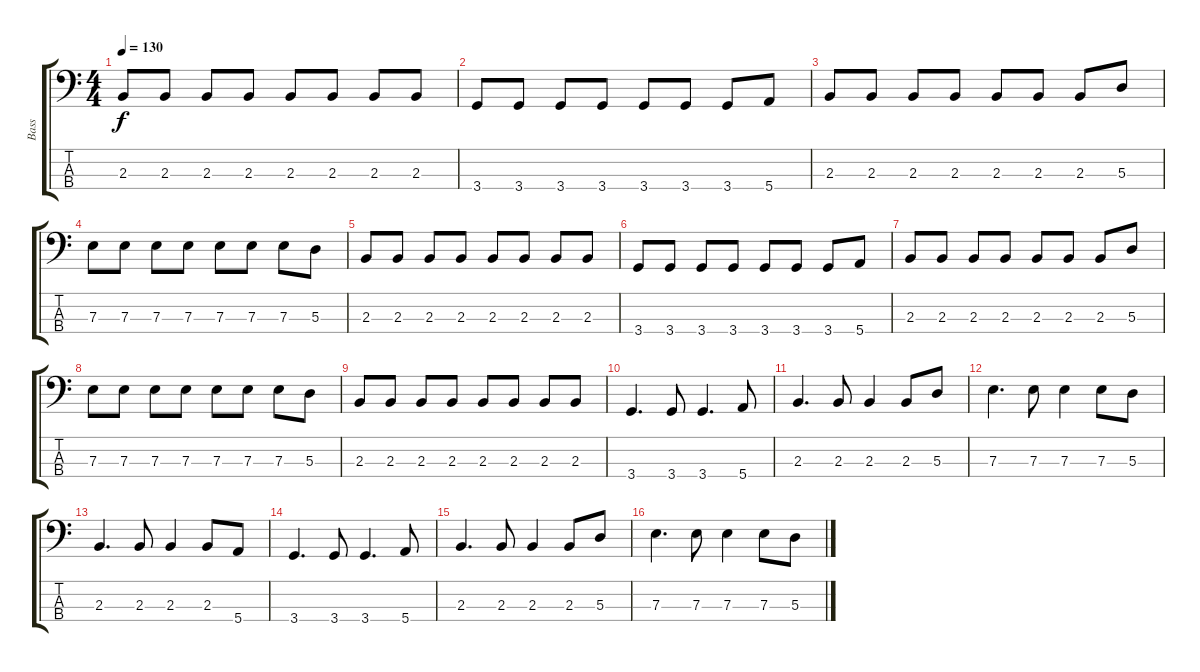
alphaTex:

\track ("Bass" "Bass") {instrument electricbassfinger}
\staff {score tabs}
\tuning (G2 D2 A1 E1) {hide}
\ts (4 4)
\tempo 130
\clef f4
\ks c
2.3.8{dy f} 2.3.8 2.3.8 2.3.8 2.3.8 2.3.8 2.3.8 2.3.8 |
3.4.8 3.4.8 3.4.8 3.4.8 3.4.8 3.4.8 3.4.8 5.4.8 |
2.3.8 2.3.8 2.3.8 2.3.8 2.3.8 2.3.8 2.3.8 5.3.8 |
7.3.8 7.3.8 7.3.8 7.3.8 7.3.8 7.3.8 7.3.8 5.3.8 |
2.3.8 2.3.8 2.3.8 2.3.8 2.3.8 2.3.8 2.3.8 2.3.8 |
3.4.8 3.4.8 3.4.8 3.4.8 3.4.8 3.4.8 3.4.8 5.4.8 |
2.3.8 2.3.8 2.3.8 2.3.8 2.3.8 2.3.8 2.3.8 5.3.8 |
7.3.8 7.3.8 7.3.8 7.3.8 7.3.8 7.3.8 7.3.8 5.3.8 |
2.3.8 2.3.8 2.3.8 2.3.8 2.3.8 2.3.8 2.3.8 2.3.8 |
3.4.4{d} 3.4.8 3.4.4{d} 5.4.8 |
2.3.4{d} 2.3.8 2.3.4 2.3.8 5.3.8 |
7.3.4{d} 7.3.8 7.3.4 7.3.8 5.3.8 |
2.3.4{d} 2.3.8 2.3.4 2.3.8 5.4.8 |
3.4.4{d} 3.4.8 3.4.4{d} 5.4.8 |
2.3.4{d} 2.3.8 2.3.4 2.3.8 5.3.8 |
7.3.4{d} 7.3.8 7.3.4 7.3.8 5.3.8
